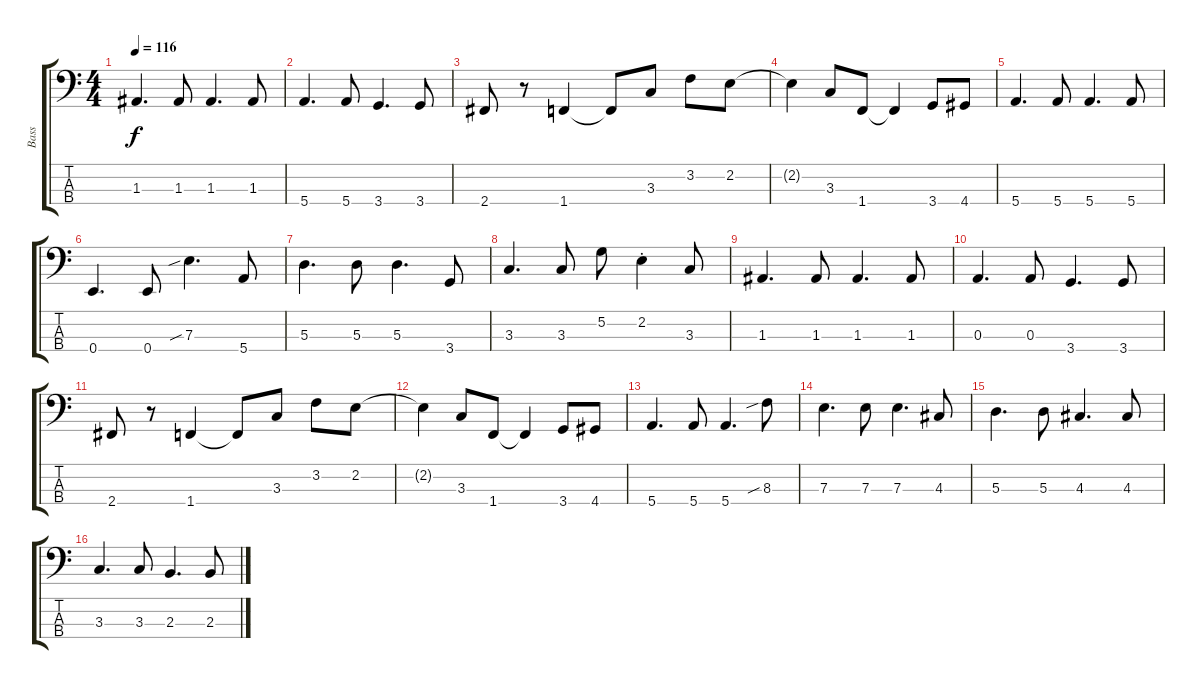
\track ("Bass" "Bass") {instrument electricbassfinger}
\staff {score tabs}
\tuning (G2 D2 A1 E1) {hide}
\ts (4 4)
\tempo 116
\clef f4
\ks c
1.3.4{d dy f} 1.3.8 1.3.4{d} 1.3.8 |
5.4.4{d} 5.4.8 3.4.4{d} 3.4.8 |
2.4.8 r.8 1.4.4 1.4{t}.8 3.3.8 3.2.8 2.2.8 |
2.2{t}.4 3.3.8 1.4.8 1.4{t}.4 3.4.8 4.4.8 |
5.4.4{d} 5.4.8 5.4.4{d} 5.4.8 |
0.4.4{d} 0.4.8 7.3{sib}.4{d} 5.4.8 |
5.3.4{d} 5.3.8 5.3.4{d} 3.4.8 |
3.3.4{d} 3.3.8 5.2.8 2.2{st}.4 3.3.8 |
1.3.4{d} 1.3.8 1.3.4{d} 1.3.8 |
0.3.4{d} 0.3.8 3.4.4{d} 3.4.8 |
2.4.8 r.8 1.4.4 1.4{t}.8 3.3.8 3.2.8 2.2.8 |
2.2{t}.4 3.3.8 1.4.8 1.4{t}.4 3.4.8 4.4.8 |
5.4.4{d} 5.4.8 5.4.4{d} 8.3{sib}.8 |
7.3.4{d} 7.3.8 7.3.4{d} 4.3.8 |
5.3.4{d} 5.3.8 4.3.4{d} 4.3.8 |
3.3.4{d} 3.3.8 2.3.4{d} 2.3.8
